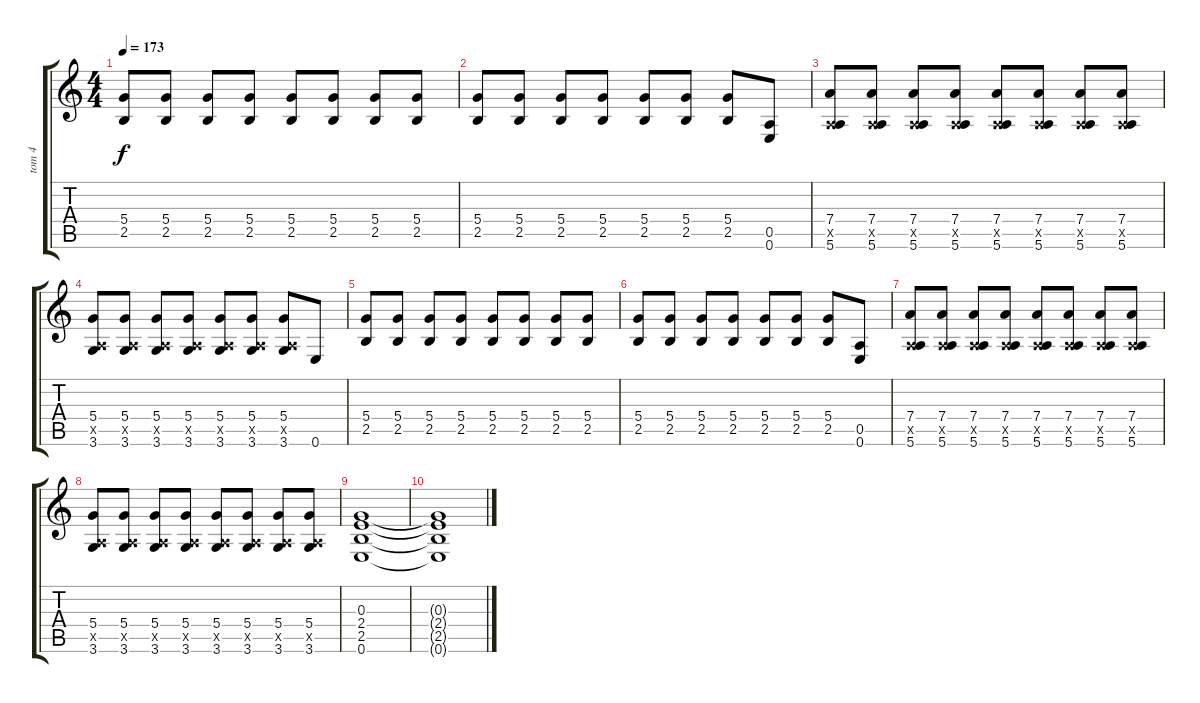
\track ("tom 4" "tom 4") {instrument overdrivenguitar}
\staff {score tabs}
\tuning (E4 B3 G3 D3 A2 E2) {hide}
\ts (4 4)
\tempo 173
\clef g2
\ks c
(5.4 2.5).8{dy f} (5.4 2.5).8 (5.4 2.5).8 (5.4 2.5).8 (5.4 2.5).8 (5.4 2.5).8 (5.4 2.5).8 (5.4 2.5).8 |
(5.4 2.5).8 (5.4 2.5).8 (5.4 2.5).8 (5.4 2.5).8 (5.4 2.5).8 (5.4 2.5).8 (5.4 2.5).8 (0.5 0.6).8 |
(7.4 0.5{x} 5.6).8 (7.4 0.5{x} 5.6).8 (7.4 0.5{x} 5.6).8 (7.4 0.5{x} 5.6).8 (7.4 0.5{x} 5.6).8 (7.4 0.5{x} 5.6).8 (7.4 0.5{x} 5.6).8 (7.4 0.5{x} 5.6).8 |
(5.4 0.5{x} 3.6).8 (5.4 0.5{x} 3.6).8 (5.4 0.5{x} 3.6).8 (5.4 0.5{x} 3.6).8 (5.4 0.5{x} 3.6).8 (5.4 0.5{x} 3.6).8 (5.4 0.5{x} 3.6).8 0.6.8 |
(5.4 2.5).8 (5.4 2.5).8 (5.4 2.5).8 (5.4 2.5).8 (5.4 2.5).8 (5.4 2.5).8 (5.4 2.5).8 (5.4 2.5).8 |
(5.4 2.5).8 (5.4 2.5).8 (5.4 2.5).8 (5.4 2.5).8 (5.4 2.5).8 (5.4 2.5).8 (5.4 2.5).8 (0.5 0.6).8 |
(7.4 0.5{x} 5.6).8 (7.4 0.5{x} 5.6).8 (7.4 0.5{x} 5.6).8 (7.4 0.5{x} 5.6).8 (7.4 0.5{x} 5.6).8 (7.4 0.5{x} 5.6).8 (7.4 0.5{x} 5.6).8 (7.4 0.5{x} 5.6).8 |
(5.4 0.5{x} 3.6).8 (5.4 0.5{x} 3.6).8 (5.4 0.5{x} 3.6).8 (5.4 0.5{x} 3.6).8 (5.4 0.5{x} 3.6).8 (5.4 0.5{x} 3.6).8 (5.4 0.5{x} 3.6).8 (5.4 0.5{x} 3.6).8 |
(0.3 2.4 2.5 0.6).1 |
(0.3{t} 2.4{t} 2.5{t} 0.6{t}).1
